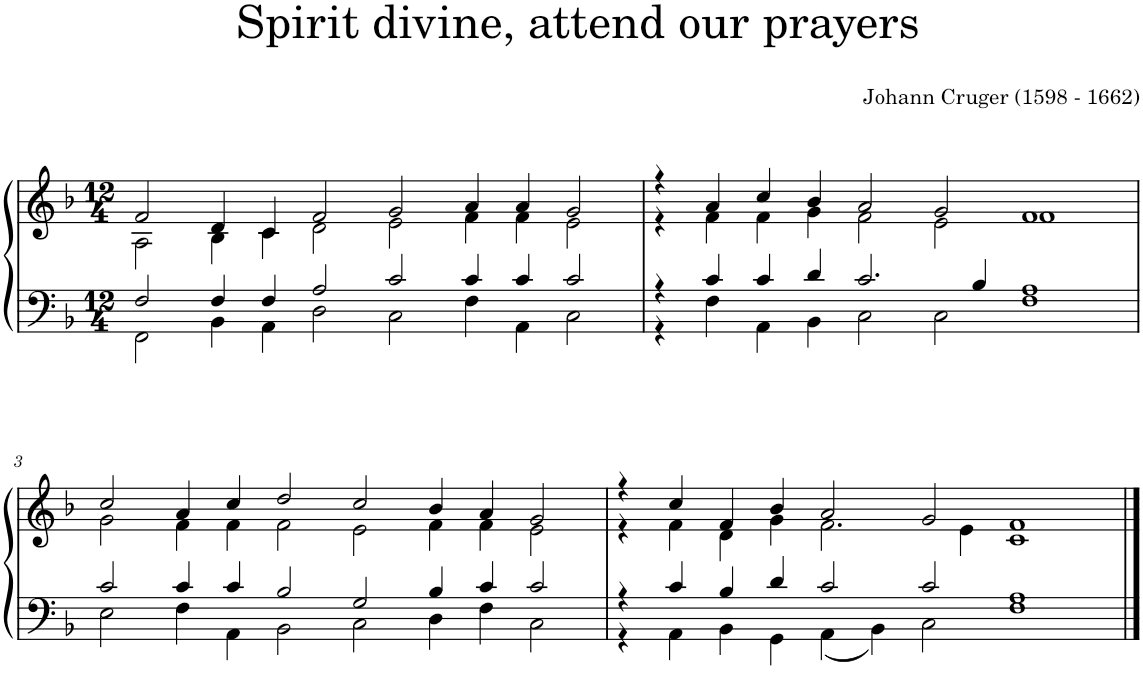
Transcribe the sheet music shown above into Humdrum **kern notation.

**kern	**kern
*part1	*part1
*staff2	*staff1
*I"Piano	*
*I'Pno.	*
*clefF4	*clefG2
*k[b-]	*k[b-]
*M12/4	*M12/4
=1	=1
*^	*^
2F/	2FF\	2f/	2A\
4F/	4BB-\	4d/	4B-\
4F/	4AA\	4c/	4c\
2A/	2D\	2f/	2d\
2c/	2C\	2g/	2e\
4c/	4F\	4a/	4f\
4c/	4AA\	4a/	4f\
2c/	2C\	2g/	2e\
=2	=2	=2	=2
4r	4r	4r	4r
4c/	4F\	4a/	4f\
4c/	4AA\	4cc/	4f\
4d/	4BB-\	4b-/	4g\
2.c/	2C\	2a/	2f\
.	2C\	2g/	2e\
4B-/	.	.	.
1A	1F	1f	1f
!!LO:LB:g=z	!!
=3	=3	=3	=3
2c/	2E\	2cc/	2g\
4c/	4F\	4a/	4f\
4c/	4AA\	4cc/	4f\
2B-/	2BB-\	2dd/	2f\
2G/	2C\	2cc/	2e\
4B-/	4D\	4b-/	4f\
4c/	4F\	4a/	4f\
2c/	2C\	2g/	2e\
=4	=4	=4	=4
4r	4r	4r	4r
4c/	4AA\	4cc/	4f\
4B-/	4BB-\	4f/	4d\
4d/	4GG\	4b-/	4g\
2c/	4AA\	2a/	2.f\
.	4BB-\	.	.
2c/	2C\	2g/	.
.	.	.	4e\
1A	1F	1f	1c
*v	*v	*	*
*	*v	*v
==	==
*-	*-
